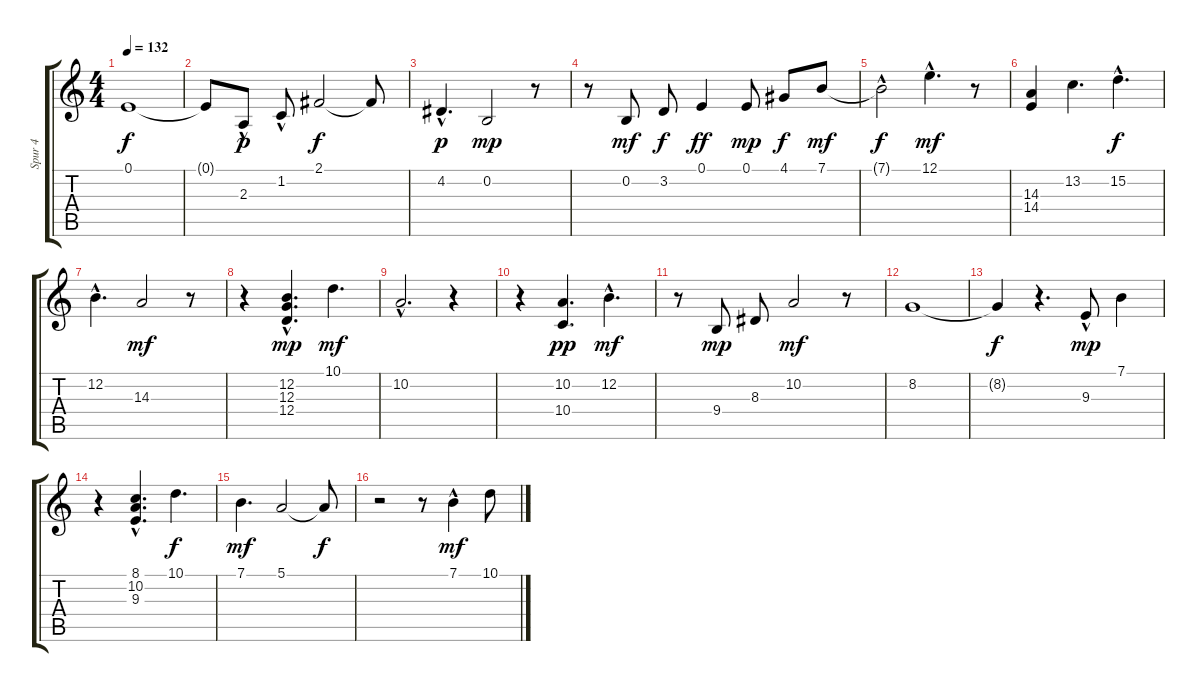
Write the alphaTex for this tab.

\track ("Spur 4" "Spur 4") {instrument acousticgrandpiano}
\staff {score tabs}
\tuning (E4 B3 G3 D3 A2 E2) {hide}
\ts (4 4)
\tempo 132
\clef g2
\ks c
0.1{t}.1{dy f} |
0.1{t}.8 2.3{hac}.8{dy p} 1.2{hac}.8 2.1.2{dy f} 2.1{t}.8 |
4.2{hac}.4{d dy p} 0.2.2{dy mp} r.8 |
r.8 0.2.8{dy mf} 3.2.8{dy f} 0.1.4{dy ff} 0.1.8{dy mp} 4.1.8{dy f} 7.1.8{dy mf} |
7.1{hac t}.2{dy f} 12.1{hac}.4{d dy mf} r.8 |
(14.3 14.4).4 13.2.4{d} 15.2{hac}.4{d dy f} |
12.2{hac}.4{d} 14.3.2{dy mf} r.8 |
r.4 (12.2{hac} 12.3 12.4).4{d dy mp} 10.1.4{d dy mf} |
10.2{hac}.2{d} r.4 |
r.4 (10.2 10.4).4{d dy pp} 12.2{hac}.4{d dy mf} |
r.8 9.4.8{dy mp} 8.3.8 10.2.2{dy mf} r.8 |
8.2.1 |
8.2{t}.4{dy f} r.4{d} 9.3{hac}.8{dy mp} 7.1.4 |
r.4 (8.1 10.2 9.3{hac}).4{d} 10.1.4{d dy f} |
7.1.4{d dy mf} 5.1.2 5.1{t}.8{dy f} |
r.2 r.8 7.1{hac}.4{dy mf} 10.1.8
